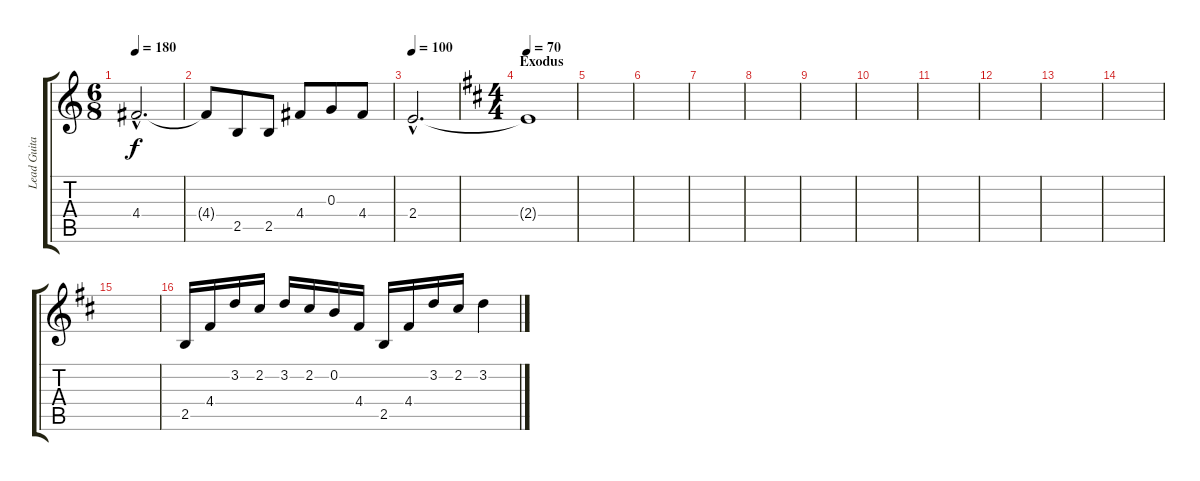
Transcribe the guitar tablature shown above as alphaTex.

\track ("Lead Guitar" "Lead Guita") {instrument distortionguitar}
\staff {score tabs}
\tuning (E4 B3 G3 D3 A2 E2) {hide}
\ts (6 8)
\tempo 180
\clef g2
\ks c
4.4{hac}.2{d dy f} |
4.4{t}.8 2.5.8 2.5.8 4.4.8 0.3.8 4.4.8 |
\tempo 100
2.4{hac}.2{d volume 0} |
\ts (4 4)
\section ("" "Exodus")
\tempo 70
\ks d
2.4{t}.1 |
|
|
|
|
|
|
|
|
|
|
|
2.5.16{volume 13} 4.4.16 3.2.16 2.2.16 3.2.16 2.2.16 0.2.16 4.4.16 2.5.16 4.4.16 3.2.16 2.2.16 3.2.4
